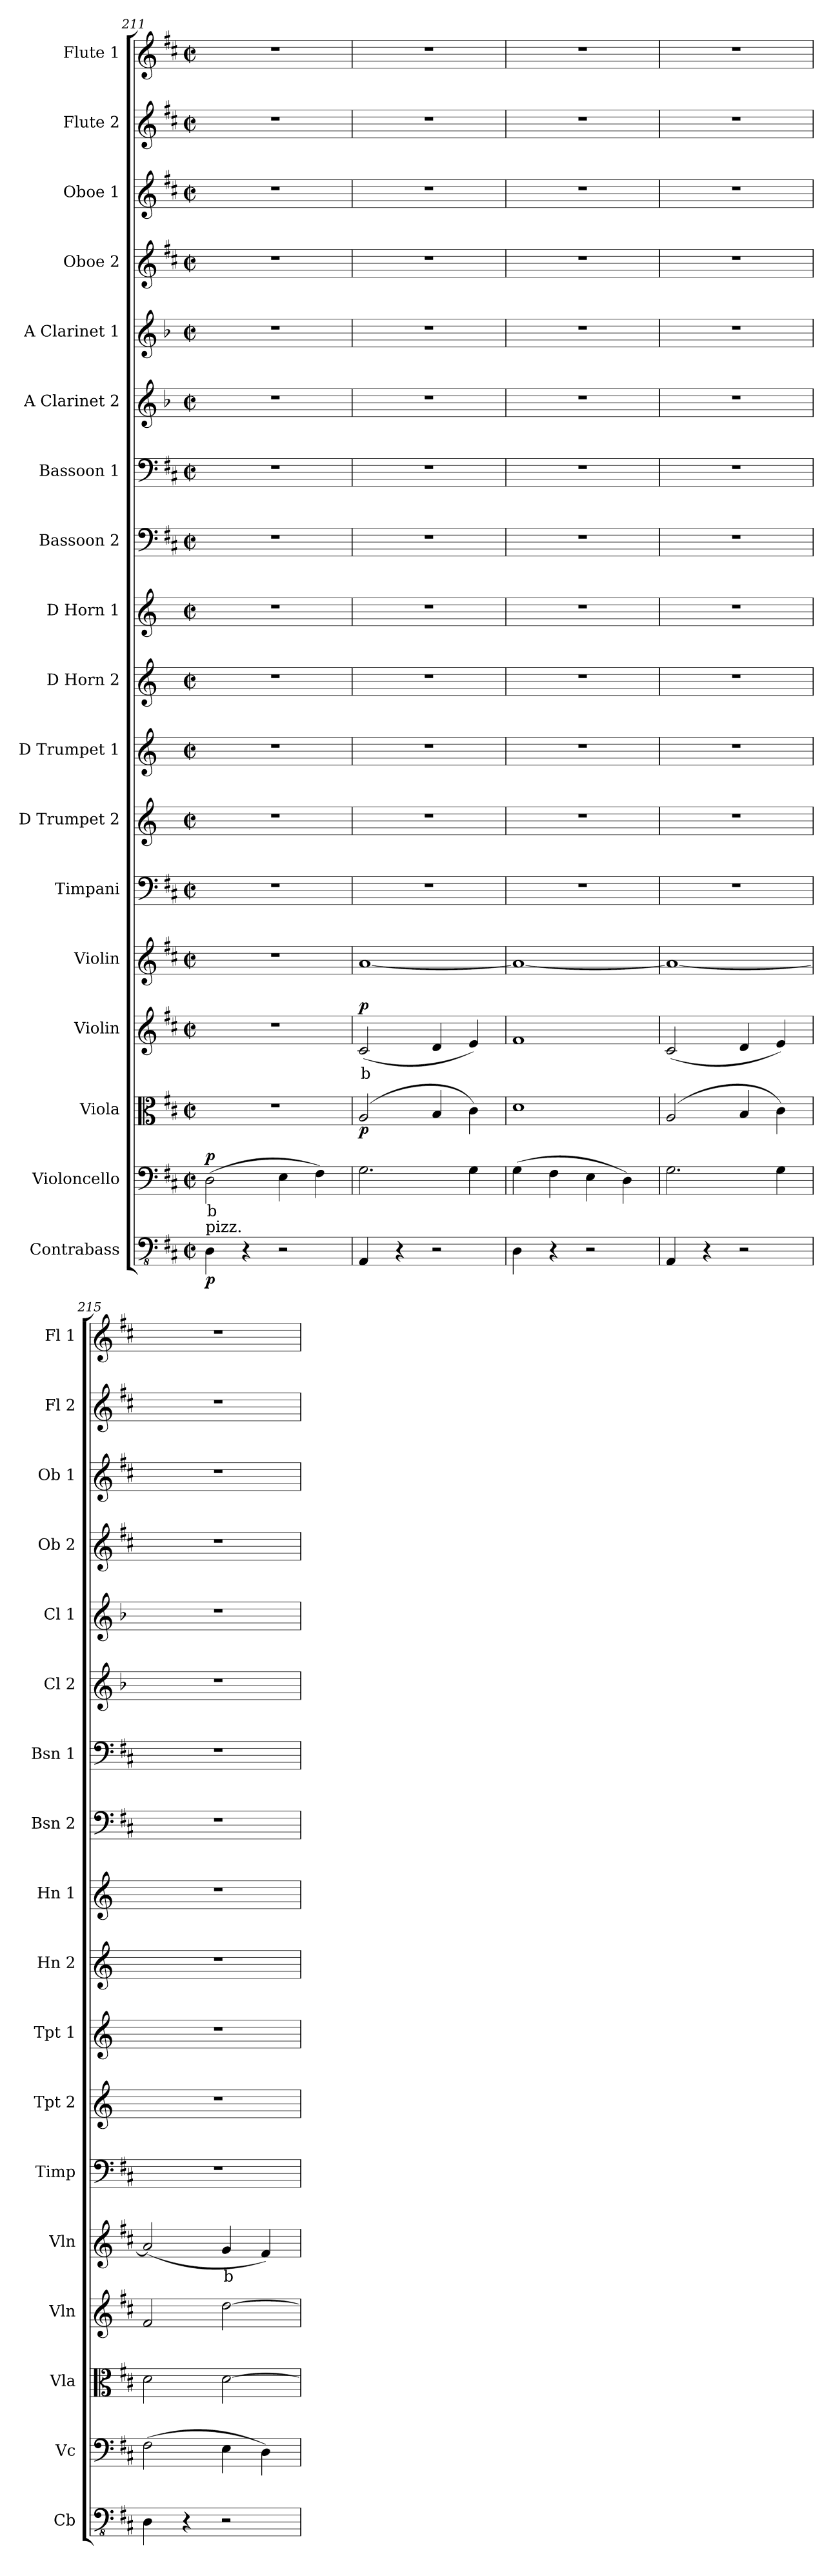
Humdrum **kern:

**kern	**dynam	**kern	**text	**dynam	**kern	**dynam	**kern	**text	**dynam	**kern	**text	**dynam	**kern	**kern	**kern	**kern	**kern	**kern	**kern	**kern	**kern	**kern	**kern	**kern	**kern
*part18	*part18	*part17	*part17	*part17	*part16	*part16	*part15	*part15	*part15	*part14	*part14	*part14	*part13	*part12	*part11	*part10	*part9	*part8	*part7	*part6	*part5	*part4	*part3	*part2	*part1
*staff18	*staff18	*staff17	*staff17	*staff17	*staff16	*staff16	*staff15	*staff15	*staff15	*staff14	*staff14	*staff14	*staff13	*staff12	*staff11	*staff10	*staff9	*staff8	*staff7	*staff6	*staff5	*staff4	*staff3	*staff2	*staff1
*I"Contrabass	*	*I"Violoncello	*	*	*I"Viola	*	*I"Violin	*	*	*I"Violin	*	*	*I"Timpani	*I"D Trumpet 2	*I"D Trumpet 1	*I"D Horn 2	*I"D Horn 1	*I"Bassoon 2	*I"Bassoon 1	*I"A Clarinet 2	*I"A Clarinet 1	*I"Oboe 2	*I"Oboe 1	*I"Flute 2	*I"Flute 1
*I'Cb	*	*I'Vc	*	*	*I'Vla	*	*I'Vln	*	*	*I'Vln	*	*	*I'Timp	*I'Tpt 2	*I'Tpt 1	*I'Hn 2	*I'Hn 1	*I'Bsn 2	*I'Bsn 1	*I'Cl 2	*I'Cl 1	*I'Ob 2	*I'Ob 1	*I'Fl 2	*I'Fl 1
*clefFv4	*	*clefF4	*	*	*clefC3	*	*clefG2	*	*	*clefG2	*	*	*clefF4	*clefG2	*clefG2	*clefG2	*clefG2	*clefF4	*clefF4	*clefG2	*clefG2	*clefG2	*clefG2	*clefG2	*clefG2
*	*	*	*	*	*	*	*	*	*	*	*	*	*	*ITrd-1c-2	*ITrd-1c-2	*ITrd6c10	*ITrd6c10	*	*	*ITrd2c3	*ITrd2c3	*	*	*	*
*k[f#c#]	*	*k[f#c#]	*	*	*k[f#c#]	*	*k[f#c#]	*	*	*k[f#c#]	*	*	*k[f#c#]	*k[f#c#]	*k[f#c#]	*k[f#c#]	*k[f#c#]	*k[f#c#]	*k[f#c#]	*k[f#c#]	*k[f#c#]	*k[f#c#]	*k[f#c#]	*k[f#c#]	*k[f#c#]
*M2/2	*	*M2/2	*	*	*M2/2	*	*M2/2	*	*	*M2/2	*	*	*M2/2	*M2/2	*M2/2	*M2/2	*M2/2	*M2/2	*M2/2	*M2/2	*M2/2	*M2/2	*M2/2	*M2/2	*M2/2
*met(c|)	*	*met(c|)	*	*	*met(c|)	*	*met(c|)	*	*	*met(c|)	*	*	*met(c|)	*met(c|)	*met(c|)	*met(c|)	*met(c|)	*met(c|)	*met(c|)	*met(c|)	*met(c|)	*met(c|)	*met(c|)	*met(c|)	*met(c|)
=211	=211	=211	=211	=211	=211	=211	=211	=211	=211	=211	=211	=211	=211	=211	=211	=211	=211	=211	=211	=211	=211	=211	=211	=211	=211
!LO:TX:a:t=pizz.	!	!	!	!	!	!	!	!	!	!	!	!	!	!	!	!	!	!	!	!	!	!	!	!	!
!	!LO:DY:b	!	!LO:LY:b:color=#FF0000	!LO:DY:b	!	!	!	!	!	!	!	!	!	!	!	!	!	!	!	!	!	!	!	!	!
4DD\	p	(>2D\	b	p	1r	.	1r	.	.	1r	.	.	1r	1r	1r	1r	1r	1r	1r	1r	1r	1r	1r	1r	1r
4r	.	.	.	.	.	.	.	.	.	.	.	.	.	.	.	.	.	.	.	.	.	.	.	.	.
2r	.	4E\	.	.	.	.	.	.	.	.	.	.	.	.	.	.	.	.	.	.	.	.	.	.	.
.	.	4F#\)	.	.	.	.	.	.	.	.	.	.	.	.	.	.	.	.	.	.	.	.	.	.	.
=212	=212	=212	=212	=212	=212	=212	=212	=212	=212	=212	=212	=212	=212	=212	=212	=212	=212	=212	=212	=212	=212	=212	=212	=212	=212
!	!	!	!	!	!	!LO:DY:b	!	!LO:LY:b:color=#FF0000	!LO:DY:b	!	!	!LO:DY:b	!	!	!	!	!	!	!	!	!	!	!	!	!
!	!	!	!	!	!	!	!	!	!	!	!	!LO:DY:n=1:b	!	!	!	!	!	!	!	!	!	!	!	!	!
4AAA/	.	2.G\	.	.	(>2A/	p	(<2c#/	b	p	[1a	.	p other-dynamics	1r	1r	1r	1r	1r	1r	1r	1r	1r	1r	1r	1r	1r
4r	.	.	.	.	.	.	.	.	.	.	.	.	.	.	.	.	.	.	.	.	.	.	.	.	.
2r	.	.	.	.	4B/	.	4d/	.	.	.	.	.	.	.	.	.	.	.	.	.	.	.	.	.	.
.	.	4G\	.	.	4c#\)	.	4e/)	.	.	.	.	.	.	.	.	.	.	.	.	.	.	.	.	.	.
=213	=213	=213	=213	=213	=213	=213	=213	=213	=213	=213	=213	=213	=213	=213	=213	=213	=213	=213	=213	=213	=213	=213	=213	=213	=213
4DD\	.	(>4G\	.	.	1d	.	1f#	.	.	1a_	.	.	1r	1r	1r	1r	1r	1r	1r	1r	1r	1r	1r	1r	1r
4r	.	4F#\	.	.	.	.	.	.	.	.	.	.	.	.	.	.	.	.	.	.	.	.	.	.	.
2r	.	4E\	.	.	.	.	.	.	.	.	.	.	.	.	.	.	.	.	.	.	.	.	.	.	.
.	.	4D\)	.	.	.	.	.	.	.	.	.	.	.	.	.	.	.	.	.	.	.	.	.	.	.
=214	=214	=214	=214	=214	=214	=214	=214	=214	=214	=214	=214	=214	=214	=214	=214	=214	=214	=214	=214	=214	=214	=214	=214	=214	=214
4AAA/	.	2.G\	.	.	(>2A/	.	(<2c#/	.	.	1a_	.	.	1r	1r	1r	1r	1r	1r	1r	1r	1r	1r	1r	1r	1r
4r	.	.	.	.	.	.	.	.	.	.	.	.	.	.	.	.	.	.	.	.	.	.	.	.	.
2r	.	.	.	.	4B/	.	4d/	.	.	.	.	.	.	.	.	.	.	.	.	.	.	.	.	.	.
.	.	4G\	.	.	4c#\)	.	4e/)	.	.	.	.	.	.	.	.	.	.	.	.	.	.	.	.	.	.
=215	=215	=215	=215	=215	=215	=215	=215	=215	=215	=215	=215	=215	=215	=215	=215	=215	=215	=215	=215	=215	=215	=215	=215	=215	=215
4DD\	.	(>2F#\	.	.	2d\	.	2f#/	.	.	(<2a/]	.	.	1r	1r	1r	1r	1r	1r	1r	1r	1r	1r	1r	1r	1r
4r	.	.	.	.	.	.	.	.	.	.	.	.	.	.	.	.	.	.	.	.	.	.	.	.	.
!	!	!	!	!	!	!	!	!	!	!	!LO:LY:b:color=#FF0000	!	!	!	!	!	!	!	!	!	!	!	!	!	!
2r	.	4E\	.	.	[2d\	.	[2dd\	.	.	4g/	b	.	.	.	.	.	.	.	.	.	.	.	.	.	.
.	.	4D\)	.	.	.	.	.	.	.	4f#/)	.	.	.	.	.	.	.	.	.	.	.	.	.	.	.
=	=	=	=	=	=	=	=	=	=	=	=	=	=	=	=	=	=	=	=	=	=	=	=	=	=
*-	*-	*-	*-	*-	*-	*-	*-	*-	*-	*-	*-	*-	*-	*-	*-	*-	*-	*-	*-	*-	*-	*-	*-	*-	*-
